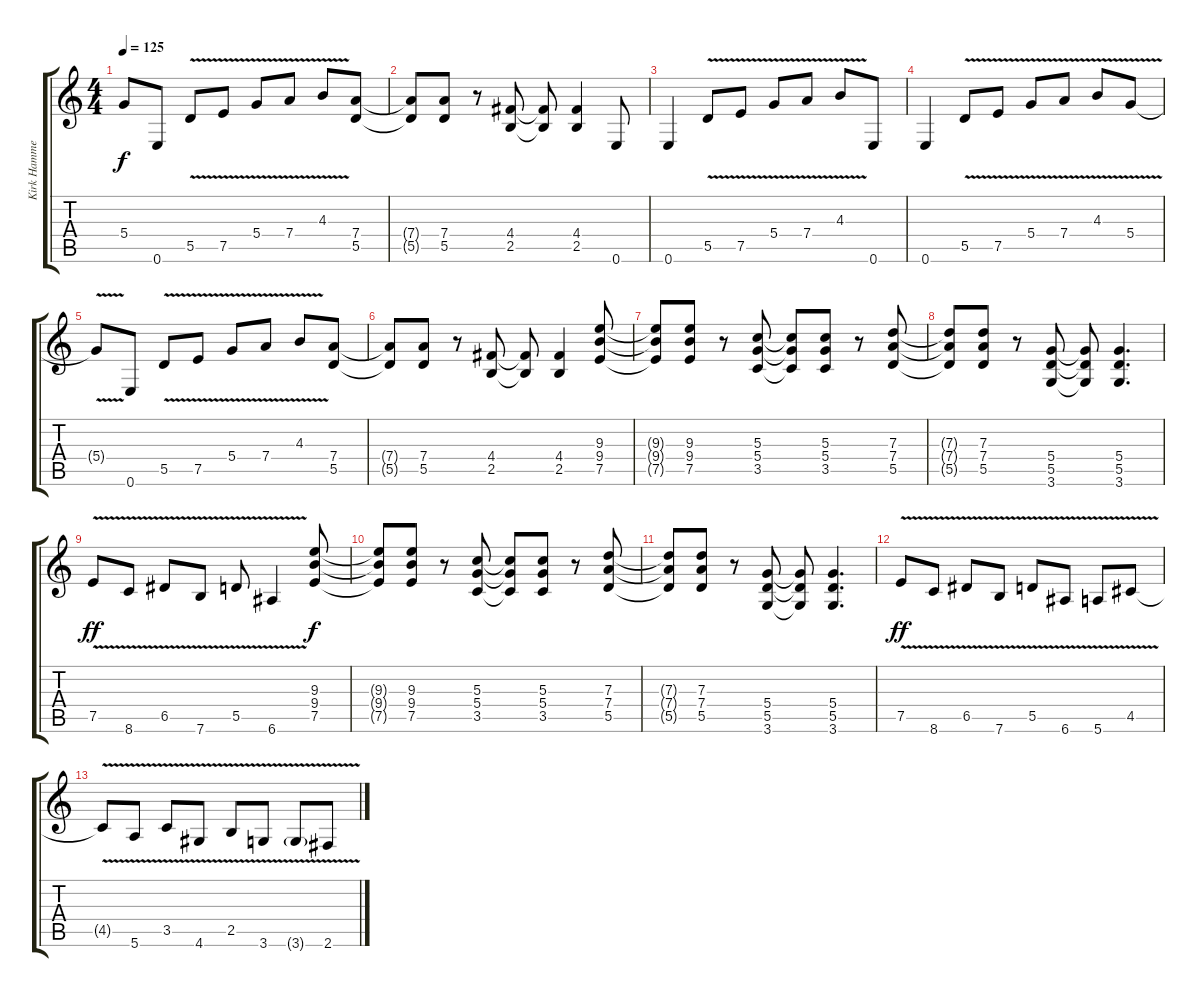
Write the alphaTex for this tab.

\track ("Kirk Hammett" "Kirk Hamme") {instrument distortionguitar}
\staff {score tabs}
\tuning (E4 B3 G3 D3 A2 E2) {hide}
\ts (4 4)
\tempo 125
\clef g2
\ks c
5.4{t}.8{dy f} 0.6.8 5.5{v}.8 7.5{v}.8 5.4{v}.8 7.4{v}.8 4.3{v}.8 (7.4 5.5).8 |
(7.4{t} 5.5{t}).8 (7.4 5.5).8 r.8 (4.4 2.5).8 (4.4{t} 2.5{t}).8 (4.4 2.5).4 0.6.8 |
0.6.4 5.5{v}.8 7.5{v}.8 5.4{v}.8 7.4{v}.8 4.3{v}.8 0.6.8 |
0.6.4 5.5{v}.8 7.5{v}.8 5.4{v}.8 7.4{v}.8 4.3{v}.8 5.4{v}.8 |
5.4{t}.8 0.6.8 5.5{v}.8 7.5{v}.8 5.4{v}.8 7.4{v}.8 4.3{v}.8 (7.4 5.5).8 |
(7.4{t} 5.5{t}).8 (7.4 5.5).8 r.8 (4.4 2.5).8 (4.4{t} 2.5{t}).8 (4.4 2.5).4 (9.3 9.4 7.5).8 |
(9.3{t} 9.4{t} 7.5{t}).8 (9.3 9.4 7.5).8 r.8 (5.3 5.4 3.5).8 (5.3{t} 5.4{t} 3.5{t}).8 (5.3 5.4 3.5).8 r.8 (7.3 7.4 5.5).8 |
(7.3{t} 7.4{t} 5.5{t}).8 (7.3 7.4 5.5).8 r.8 (5.4 5.5 3.6).8 (5.4{t} 5.5{t} 3.6{t}).8 (5.4 5.5 3.6).4{d} |
7.5{v}.8{dy ff} 8.6{v}.8 6.5{v}.8 7.6{v}.8 5.5{v}.8 6.6{v}.4 (9.3 9.4 7.5).8{dy f} |
(9.3{t} 9.4{t} 7.5{t}).8 (9.3 9.4 7.5).8 r.8 (5.3 5.4 3.5).8 (5.3{t} 5.4{t} 3.5{t}).8 (5.3 5.4 3.5).8 r.8 (7.3 7.4 5.5).8 |
(7.3{t} 7.4{t} 5.5{t}).8 (7.3 7.4 5.5).8 r.8 (5.4 5.5 3.6).8 (5.4{t} 5.5{t} 3.6{t}).8 (5.4 5.5 3.6).4{d} |
7.5{v}.8{dy ff} 8.6{v}.8 6.5{v}.8 7.6{v}.8 5.5{v}.8 6.6{v}.8 5.6{v}.8 4.5{v}.8 |
4.5{t}.8 5.6{v}.8 3.5{v}.8 4.6{v}.8 2.5{v}.8 3.6{v}.8 3.6{v g}.8 2.6{v}.8
